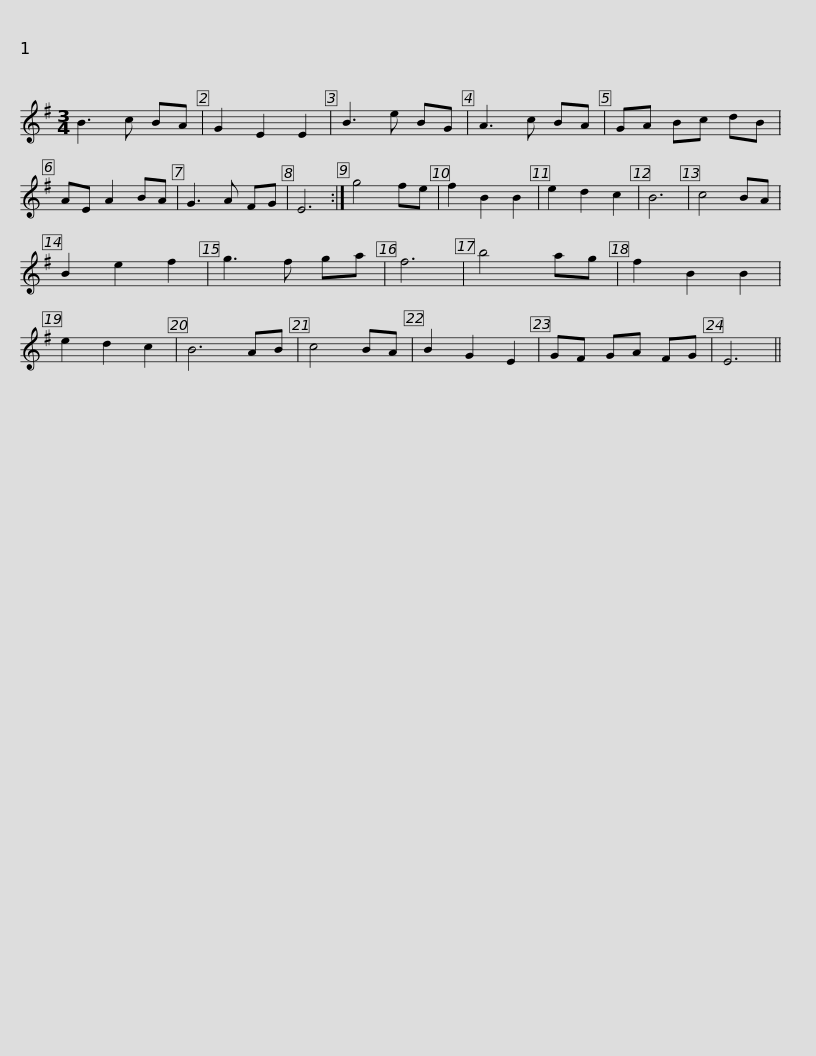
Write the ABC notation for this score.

X:1
L:1/8
M:3/4
I:linebreak $
K:Emin
V:1 treble
V:1
 B3 c BA | G2 E2 E2 | B3 e BG | A3 c BA | GA Bc dB | %5
 AE A2 BA | G3 A FG | E6 :| g4 fe | f2 B2 B2 |$ %10
 e2 d2 c2 | B6 | c4 BA | B2 e2 f2 | g3 f ga | %15
 f6 | b4 ag | f2 B2 B2 | e2 d2 c2 | B6 AB | %20
 c4 BA | B2 G2 E2 |$ GF GA FG | E6 || %24
